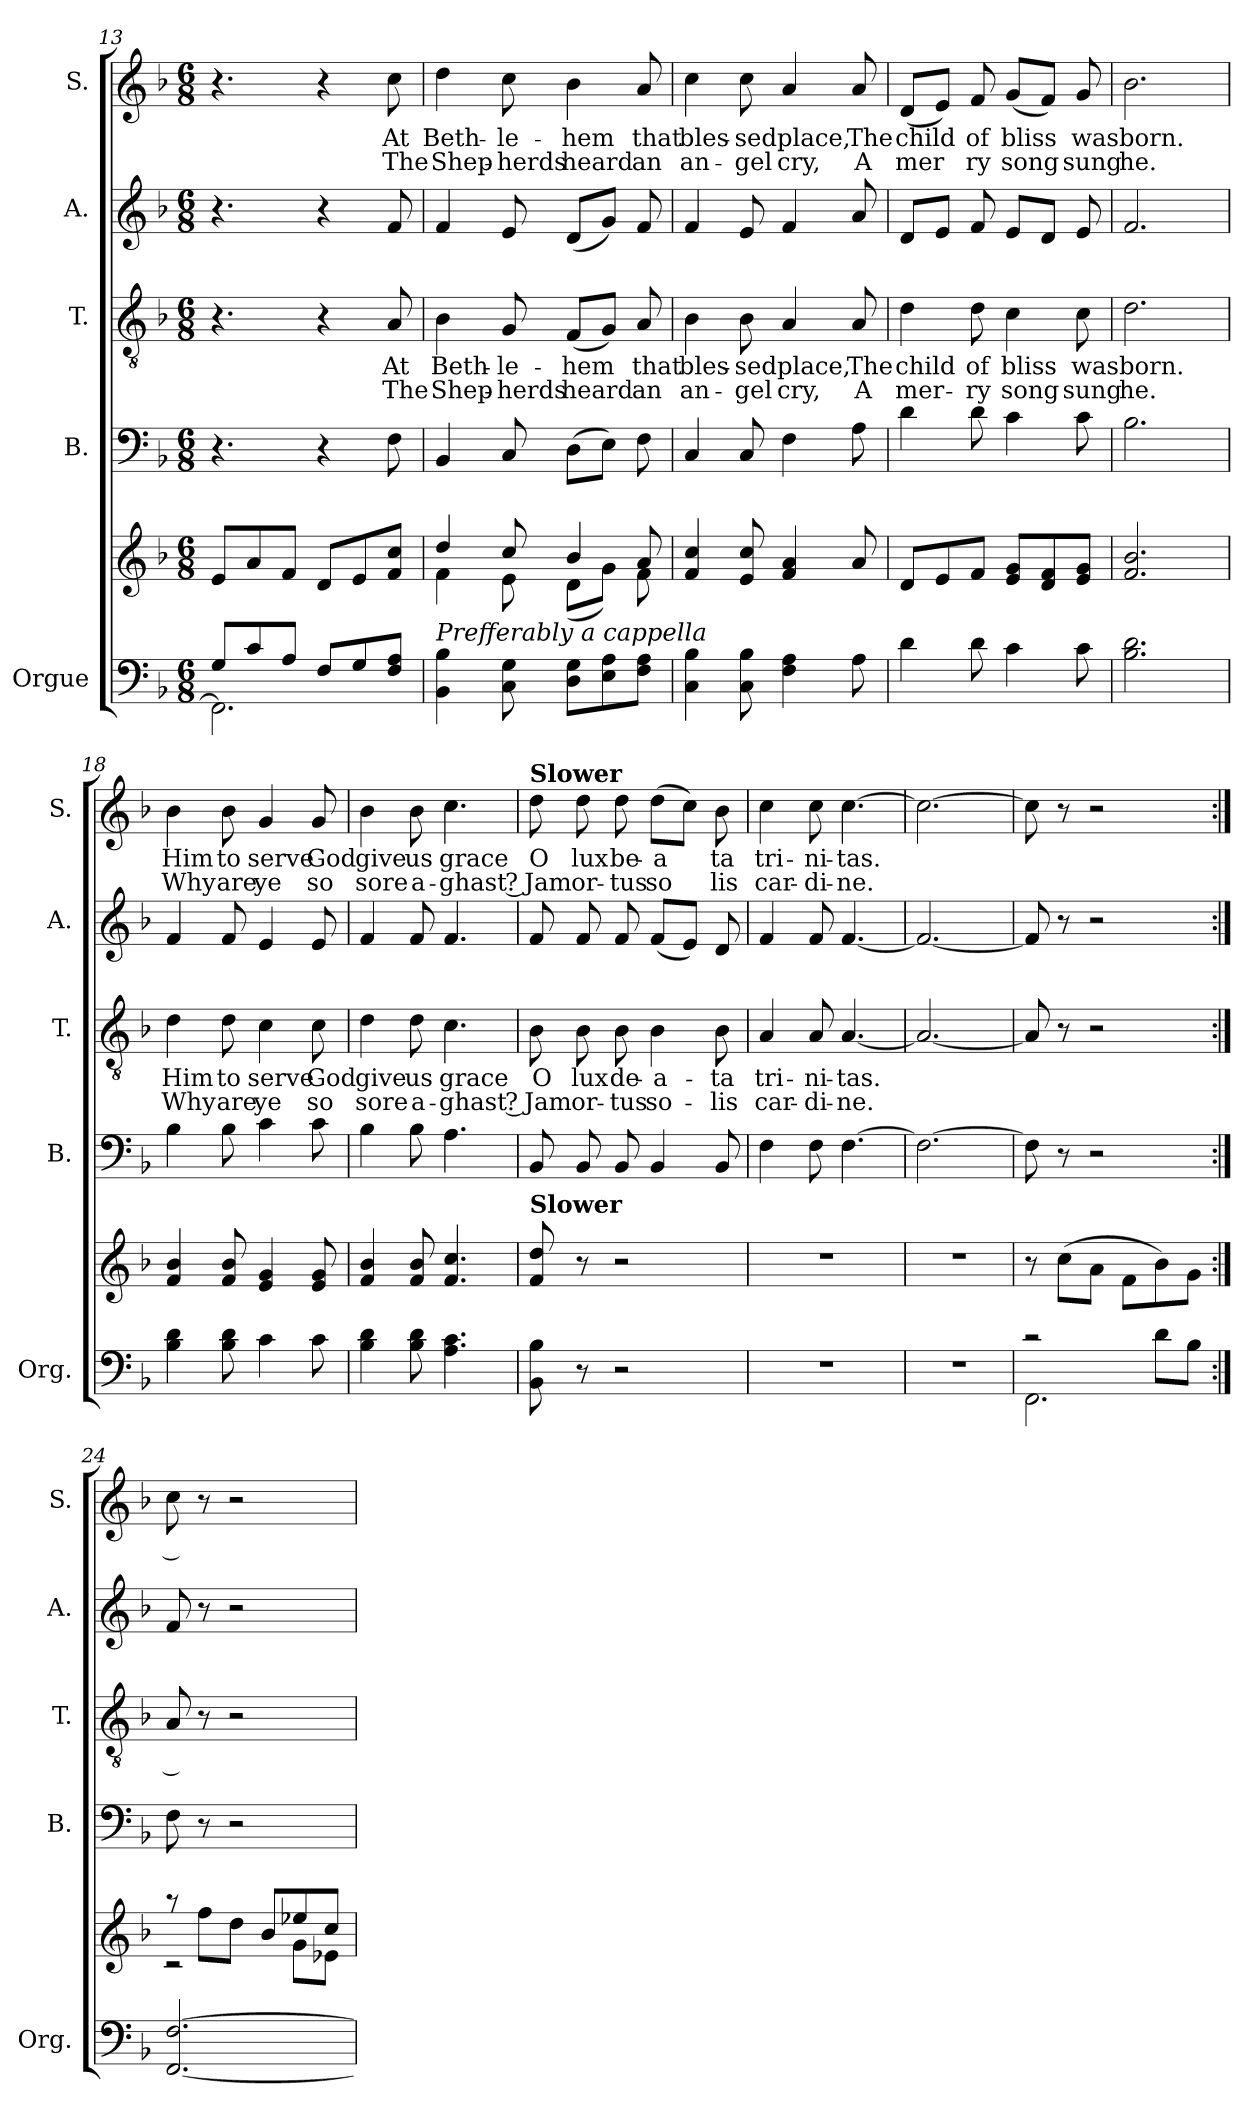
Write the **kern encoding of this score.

**kern	**kern	**kern	**kern	**text	**text	**kern	**kern	**text	**text
*part5	*part5	*part4	*part3	*part3	*part3	*part2	*part1	*part1	*part1
*staff6	*staff5	*staff4	*staff3	*staff3	*staff3	*staff2	*staff1	*staff1	*staff1
*I"Orgue	*	*I"B.	*I"T.	*	*	*I"A.	*I"S.	*	*
*I'Org.	*	*I'B.	*I'T.	*	*	*I'A.	*I'S.	*	*
*clefF4	*clefG2	*clefF4	*clefGv2	*	*	*clefG2	*clefG2	*	*
*k[b-]	*k[b-]	*k[b-]	*k[b-]	*	*	*k[b-]	*k[b-]	*	*
*M6/8	*M6/8	*M6/8	*M6/8	*	*	*M6/8	*M6/8	*	*
=13	=13	=13	=13	=13	=13	=13	=13	=13	=13
*^	*	*	*	*	*	*	*	*	*
8G/L	2.FF\]	8e/L	4.r	4.r	.	.	4.r	4.r	.	.
8c/	.	8a/	.	.	.	.	.	.	.	.
8A/J	.	8f/J	.	.	.	.	.	.	.	.
8F/L	.	8d/L	4r	4r	.	.	4r	4r	.	.
8G/	.	8e/	.	.	.	.	.	.	.	.
!	!	!	!	!	!LO:LY:b	!LO:LY:b	!	!	!LO:LY:b	!LO:LY:b
8F/ 8A/J	.	8f/ 8cc/J	8F\	8A/	At	The	8f/	8cc\	At	The
*v	*v	*	*	*	*	*	*	*	*	*
=14	=14	=14	=14	=14	=14	=14	=14	=14	=14
*	*^	*	*	*	*	*	*	*	*
!LO:TX:a:i:t=Prefferably a cappella	!	!	!	!	!	!	!	!	!	!
!	!	!	!	!	!LO:LY:b	!LO:LY:b	!	!	!LO:LY:b	!LO:LY:b
4BB-\ 4B-\	4dd/	4f\	4BB-/	4B-\	Beth-	Shep-	4f/	4dd\	Beth-	Shep-
!	!	!	!	!	!LO:LY:b	!LO:LY:b	!	!	!LO:LY:b	!LO:LY:b
8C\ 8G\	8cc/	8e\	8C/	8G/	-le-	-herds	8e/	8cc\	-le-	-herds
!	!	!	!	!	!LO:LY:b	!LO:LY:b	!	!	!LO:LY:b	!LO:LY:b
8D\ 8G\L	4b-/	(>8d\L	(8D\L	(8F/L	-hem	heard	(8d/L	4b-\	-hem	heard
8E\ 8A\	.	8g\J)	8E\J)	8G/J)	.	.	8g/J)	.	.	.
!	!	!	!	!	!LO:LY:b	!LO:LY:b	!	!	!LO:LY:b	!LO:LY:b
8F\ 8A\J	8a/	8f\	8F\	8A/	that	an	8f/	8a/	that	an
=15	=15	=15	=15	=15	=15	=15	=15	=15	=15	=15
!	!	!	!	!	!LO:LY:b	!LO:LY:b	!	!	!LO:LY:b	!LO:LY:b
*	*v	*v	*	*	*	*	*	*	*	*
4C\ 4B-\	4f/ 4cc/	4C/	4B-\	bles-	an-	4f/	4cc\	bles-	an-
!	!	!	!	!LO:LY:b	!LO:LY:b	!	!	!LO:LY:b	!LO:LY:b
8C\ 8B-\	8e/ 8cc/	8C/	8B-\	-sed	-gel	8e/	8cc\	-sed	-gel
!	!	!	!	!LO:LY:b	!LO:LY:b	!	!	!LO:LY:b	!LO:LY:b
4F\ 4A\	4f/ 4a/	4F\	4A/	place,	cry,	4f/	4a/	place,	cry,
!	!	!	!	!LO:LY:b	!LO:LY:b	!	!	!LO:LY:b	!LO:LY:b
8A\	8a/	8A\	8A/	The	A	8a/	8a/	The	A
!!LO:LB:g=z
=16	=16	=16	=16	=16	=16	=16	=16	=16	=16
!	!	!	!	!LO:LY:b	!LO:LY:b	!	!	!LO:LY:b	!LO:LY:b
4d\	8d/L	4d\	4d\	child	mer-	8d/L	(8d/L	child	mer
.	8e/	.	.	.	.	8e/J	8e/J)	.	.
!	!	!	!	!LO:LY:b	!LO:LY:b	!	!	!LO:LY:b	!LO:LY:b
8d\	8f/J	8d\	8d\	of	-ry	8f/	8f/	of	ry
!	!	!	!	!LO:LY:b	!LO:LY:b	!	!	!LO:LY:b	!LO:LY:b
4c\	8e/ 8g/L	4c\	4c\	bliss	song	8e/L	(8g/L	bliss	song
.	8d/ 8f/	.	.	.	.	8d/J	8f/J)	.	.
!	!	!	!	!LO:LY:b	!LO:LY:b	!	!	!LO:LY:b	!LO:LY:b
8c\	8e/ 8g/J	8c\	8c\	was	sung	8e/	8g/	was	sung
=17	=17	=17	=17	=17	=17	=17	=17	=17	=17
!	!	!	!	!LO:LY:b	!LO:LY:b	!	!	!LO:LY:b	!LO:LY:b
2.B-\ 2.d\	2.f/ 2.b-/	2.B-\	2.d\	born.	he.	2.f/	2.b-\	born.	he.
=18	=18	=18	=18	=18	=18	=18	=18	=18	=18
!	!	!	!	!LO:LY:b	!LO:LY:b	!	!	!LO:LY:b	!LO:LY:b
4B-\ 4d\	4f/ 4b-/	4B-\	4d\	Him	Why	4f/	4b-\	Him	Why
!	!	!	!	!LO:LY:b	!LO:LY:b	!	!	!LO:LY:b	!LO:LY:b
8B-\ 8d\	8f/ 8b-/	8B-\	8d\	to	are	8f/	8b-\	to	are
!	!	!	!	!LO:LY:b	!LO:LY:b	!	!	!LO:LY:b	!LO:LY:b
4c\	4e/ 4g/	4c\	4c\	serve	ye	4e/	4g/	serve	ye
!	!	!	!	!LO:LY:b	!LO:LY:b	!	!	!LO:LY:b	!LO:LY:b
8c\	8e/ 8g/	8c\	8c\	God	so	8e/	8g/	God	so
=19	=19	=19	=19	=19	=19	=19	=19	=19	=19
!	!	!	!	!LO:LY:b	!LO:LY:b	!	!	!LO:LY:b	!LO:LY:b
4B-\ 4d\	4f/ 4b-/	4B-\	4d\	give	sore	4f/	4b-\	give	sore
!	!	!	!	!LO:LY:b	!LO:LY:b	!	!	!LO:LY:b	!LO:LY:b
8B-\ 8d\	8f/ 8b-/	8B-\	8d\	us	a-	8f/	8b-\	us	a-
!	!	!	!	!LO:LY:b	!LO:LY:b	!	!	!LO:LY:b	!LO:LY:b
4.A\ 4.c\	4.f/ 4.cc/	4.A\	4.c\	grace	-ghast ?	4.f/	4.cc\	grace	-ghast ?
=20	=20	=20	=20	=20	=20	=20	=20	=20	=20
!	!	!	!	!	!	!	!LO:TX:a:B:t=Slower	!	!
!	!LO:TX:a:B:t=Slower	!	!	!	!	!	!	!	!
!	!	!	!	!LO:LY:b	!LO:LY:b	!	!	!LO:LY:b	!LO:LY:b
8BB-\ 8B-\	8f/ 8dd/	8BB-/	8B-\	O	Jam	8f/	8dd\	O	Jam
!	!	!	!	!LO:LY:b	!LO:LY:b	!	!	!LO:LY:b	!LO:LY:b
8r	8r	8BB-/	8B-\	lux	or-	8f/	8dd\	lux	or-
!	!	!	!	!LO:LY:b	!LO:LY:b	!	!	!LO:LY:b	!LO:LY:b
2r	2r	8BB-/	8B-\	de-	-tus	8f/	8dd\	be-	-tus
!	!	!	!	!LO:LY:b	!LO:LY:b	!	!	!LO:LY:b	!LO:LY:b
.	.	4BB-/	4B-\	-a-	so-	(8f/L	(8dd\L	-a	so
.	.	.	.	.	.	8e/J)	8cc\J)	.	.
!	!	!	!	!LO:LY:b	!LO:LY:b	!	!	!LO:LY:b	!LO:LY:b
.	.	8BB-/	8B-\	-ta	-lis	8d/	8b-\	ta	lis
=21	=21	=21	=21	=21	=21	=21	=21	=21	=21
!	!	!	!	!LO:LY:b	!LO:LY:b	!	!	!LO:LY:b	!LO:LY:b
2.r	2.r	4F\	4A/	tri-	car-	4f/	4cc\	tri-	car-
!	!	!	!	!LO:LY:b	!LO:LY:b	!	!	!LO:LY:b	!LO:LY:b
.	.	8F\	8A/	-ni-	-di-	8f/	8cc\	-ni-	-di-
!	!	!	!	!LO:LY:b	!LO:LY:b	!	!	!LO:LY:b	!LO:LY:b
.	.	[4.F\	[4.A/	-tas.	-ne.	[4.f/	[4.cc\	-tas.	-ne.
=22	=22	=22	=22	=22	=22	=22	=22	=22	=22
2.r	2.r	2.F\_	2.A/_	.	.	2.f/_	2.cc\_	.	.
=23	=23	=23	=23	=23	=23	=23	=23	=23	=23
*^	*	*	*	*	*	*	*	*	*
2r	2.FF\	8r	8F\]	8A/]	.	.	8f/]	8cc\]	.	.
.	.	(8cc\L	8r	8r	.	.	8r	8r	.	.
.	.	8a\J	2r	2r	.	.	2r	2r	.	.
.	.	8f\L	.	.	.	.	.	.	.	.
8d\L	.	8b-\)	.	.	.	.	.	.	.	.
8B-\J	.	8g\J	.	.	.	.	.	.	.	.
*v	*v	*	*	*	*	*	*	*	*	*
!!LO:PB:g=z
=24:|!	=24:|!	=24:|!	=24:|!	=24:|!	=24:|!	=24:|!	=24:|!	=24:|!	=24:|!
*	*^	*	*	*	*	*	*	*	*
!	!	!	!	!	!LO:LY:b	!	!	!	!LO:LY:b	!
[2.FF/ [2.F/	8r	2r	8F\	8A/	__	.	8f/	8cc\	__	.
.	8ff\L	.	8r	8r	.	.	8r	8r	.	.
.	8dd\J	.	2r	2r	.	.	2r	2r	.	.
.	8b-/L	.	.	.	.	.	.	.	.	.
.	8ee-X/	8g\L	.	.	.	.	.	.	.	.
.	8cc/J	8e-X\J	.	.	.	.	.	.	.	.
*	*v	*v	*	*	*	*	*	*	*	*
=	=	=	=	=	=	=	=	=	=
*-	*-	*-	*-	*-	*-	*-	*-	*-	*-
